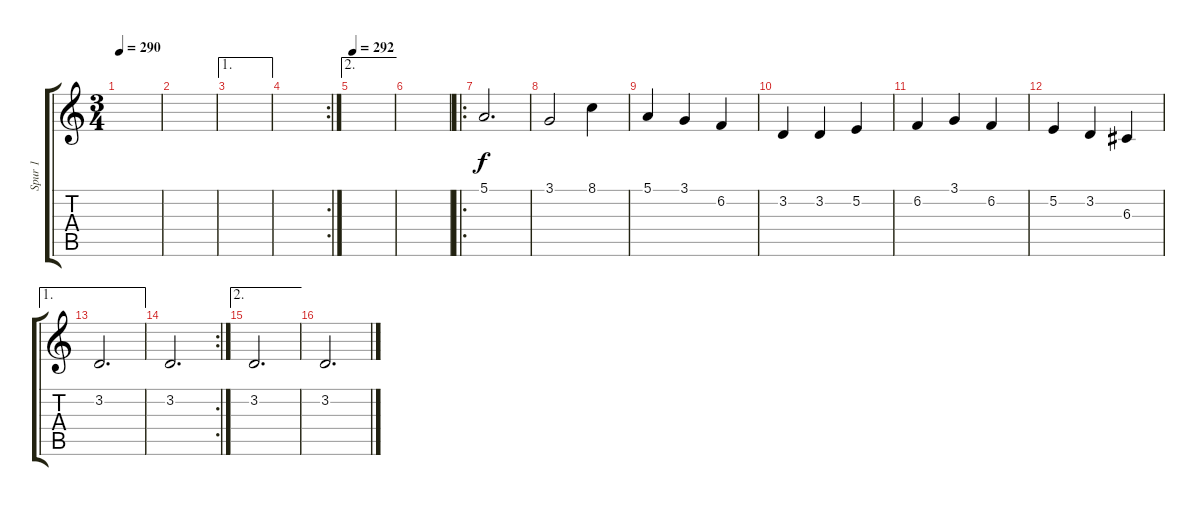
\track ("Spur 1" "Spur 1") {instrument bagpipe}
\staff {score tabs}
\tuning (E4 B3 G3 D3 A2 E2) {hide}
\ts (3 4)
\tempo 290
\clef g2
\ks c
|
|
\ae 1
|
\rc 2
|
\ae 2
\tempo 292
|
|
\ro
5.1.2{d} |
3.1.2 8.1.4 |
5.1.4 3.1.4 6.2.4 |
3.2.4 3.2.4 5.2.4 |
6.2.4 3.1.4 6.2.4 |
5.2.4 3.2.4 6.3.4 |
\ae 1
3.2.2{d} |
\rc 2
3.2.2{d} |
\ae 2
3.2.2{d} |
3.2.2{d}
